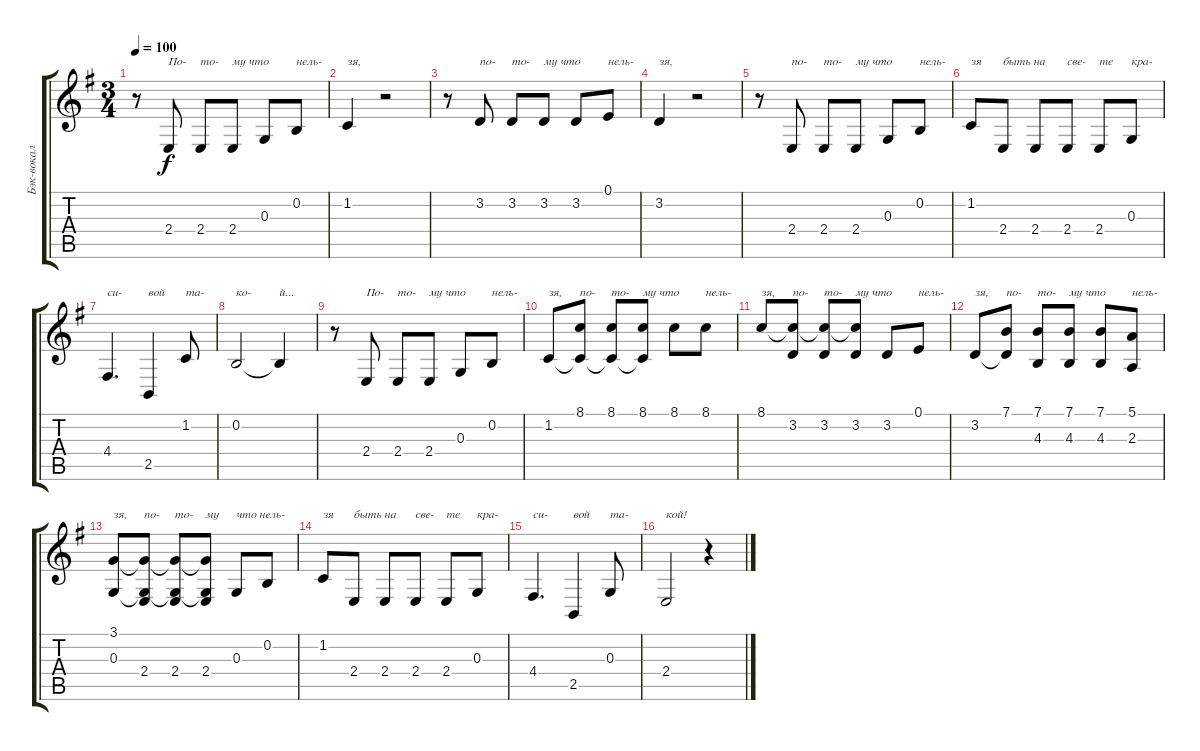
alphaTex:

\track ("Бэк-вокал" "Бэк-вокал") {instrument choiraahs}
\staff {score tabs}
\tuning (E4 B3 G3 D3 A2 E2) {hide}
\ts (3 4)
\tempo 100
\clef g2
\ks eminor
r.8{dy mf} 2.4.8{txt "По-" dy f} 2.4.8{txt "то-"} 2.4.8{txt "му что"} 0.3.8 0.2.8{txt "нель-"} |
1.2.4{txt "зя,"} r.2 |
r.8 3.2.8{txt "по-"} 3.2.8{txt "то-"} 3.2.8{txt "му что"} 3.2.8 0.1.8{txt "нель-"} |
3.2.4{txt "зя,"} r.2 |
r.8 2.4.8{txt "по-"} 2.4.8{txt "то-"} 2.4.8{txt "му что"} 0.3.8 0.2.8{txt "нель-"} |
1.2.8{txt "зя"} 2.4.8{txt "быть на"} 2.4.8 2.4.8{txt "све-"} 2.4.8{txt "те"} 0.3.8{txt "кра-"} |
4.4.4{d txt "си-"} 2.5.4{txt "вой"} 1.2.8{txt "та-"} |
0.2.2{txt "ко-"} 0.2{t}.4{txt "й..."} |
r.8 2.4.8{txt "По-"} 2.4.8{txt "то-"} 2.4.8{txt "му что"} 0.3.8 0.2.8{txt "нель-"} |
1.2.8{txt "зя,"} (8.1 1.2{t}).8{txt "по-"} (8.1 1.2{t}).8{txt "то-"} (8.1 1.2{t}).8{txt "му что"} 8.1.8 8.1.8{txt "нель-"} |
8.1.8{txt "зя,"} (8.1{t} 3.2).8{txt "по-"} (8.1{t} 3.2).8{txt "то-"} (8.1{t} 3.2).8{txt "му что"} 3.2.8 0.1.8{txt "нель-"} |
3.2.8{txt "зя,"} (7.1 3.2{t}).8{txt "по-"} (7.1 4.3).8{txt "то-"} (7.1 4.3).8{txt "му что"} (7.1 4.3).8 (5.1 2.3).8{txt "нель-"} |
(3.1 0.3).8{txt "зя,"} (3.1{t} 0.3{t} 2.4).8{txt "по-"} (3.1{t} 0.3{t} 2.4).8{txt "то-"} (3.1{t} 0.3{t} 2.4).8{txt "му"} 0.3.8{txt "что нель-"} 0.2.8 |
1.2.8{txt "зя"} 2.4.8{txt "быть на"} 2.4.8 2.4.8{txt "све-"} 2.4.8{txt "те"} 0.3.8{txt "кра-"} |
4.4.4{d txt "си-"} 2.5.4{txt "вой"} 0.3.8{txt "та-"} |
2.4.2{txt "кой!"} r.4
